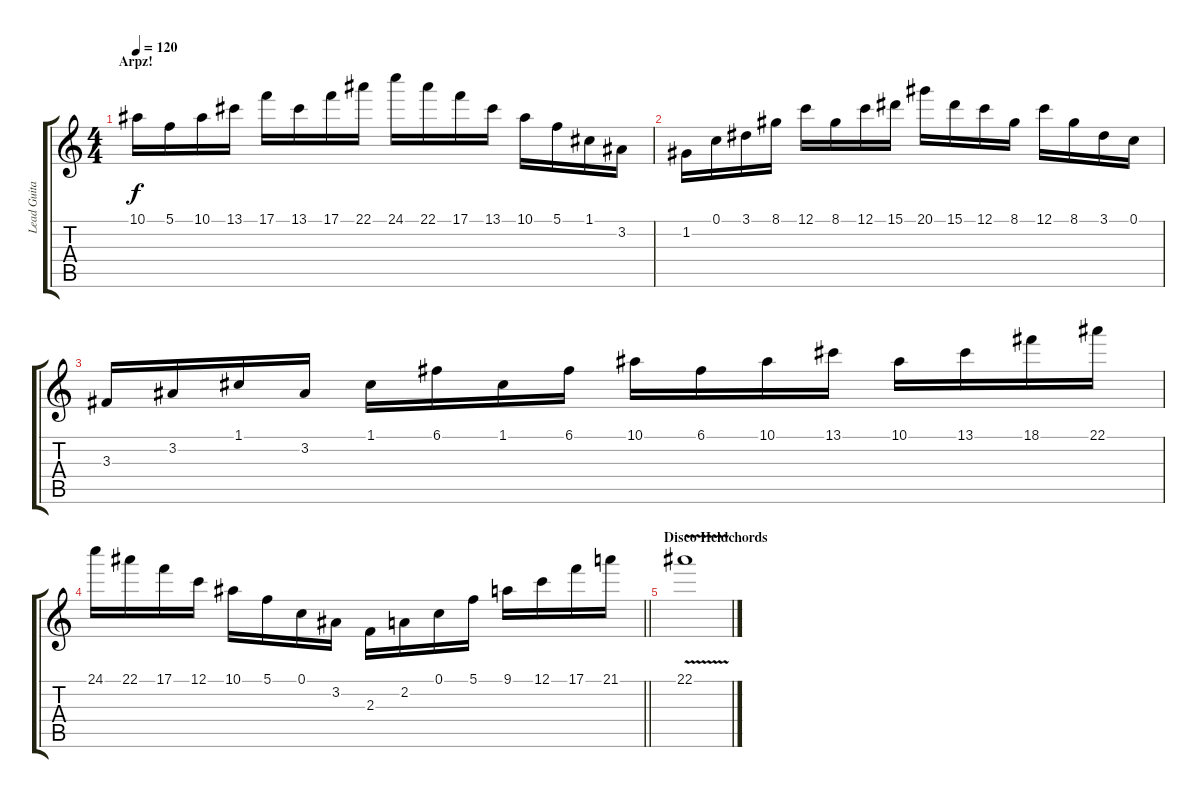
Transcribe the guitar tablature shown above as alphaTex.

\track ("Lead Guitar" "Lead Guita") {instrument distortionguitar}
\staff {score tabs}
\tuning (C4 G3 Eb3 Bb2 F2 C2) {hide}
\ts (4 4)
\section ("" "Arpz!")
\tempo 120
\clef g2
\ks c
10.1.16{dy f} 5.1.16 10.1.16 13.1.16 17.1.16 13.1.16 17.1.16 22.1.16 24.1.16 22.1.16 17.1.16 13.1.16 10.1.16 5.1.16 1.1.16 3.2.16 |
1.2.16 0.1.16 3.1.16 8.1.16 12.1.16 8.1.16 12.1.16 15.1.16 20.1.16 15.1.16 12.1.16 8.1.16 12.1.16 8.1.16 3.1.16 0.1.16 |
3.3.16 3.2.16 1.1.16 3.2.16 1.1.16 6.1.16 1.1.16 6.1.16 10.1.16 6.1.16 10.1.16 13.1.16 10.1.16 13.1.16 18.1.16 22.1.16 |
\barLineRight lightlight
24.1.16 22.1.16 17.1.16 12.1.16 10.1.16 5.1.16 0.1.16 3.2.16 2.3.16 2.2.16 0.1.16 5.1.16 9.1.16 12.1.16 17.1.16 21.1.16 |
\section ("" "Disco Heldchords")
22.1{v}.1
